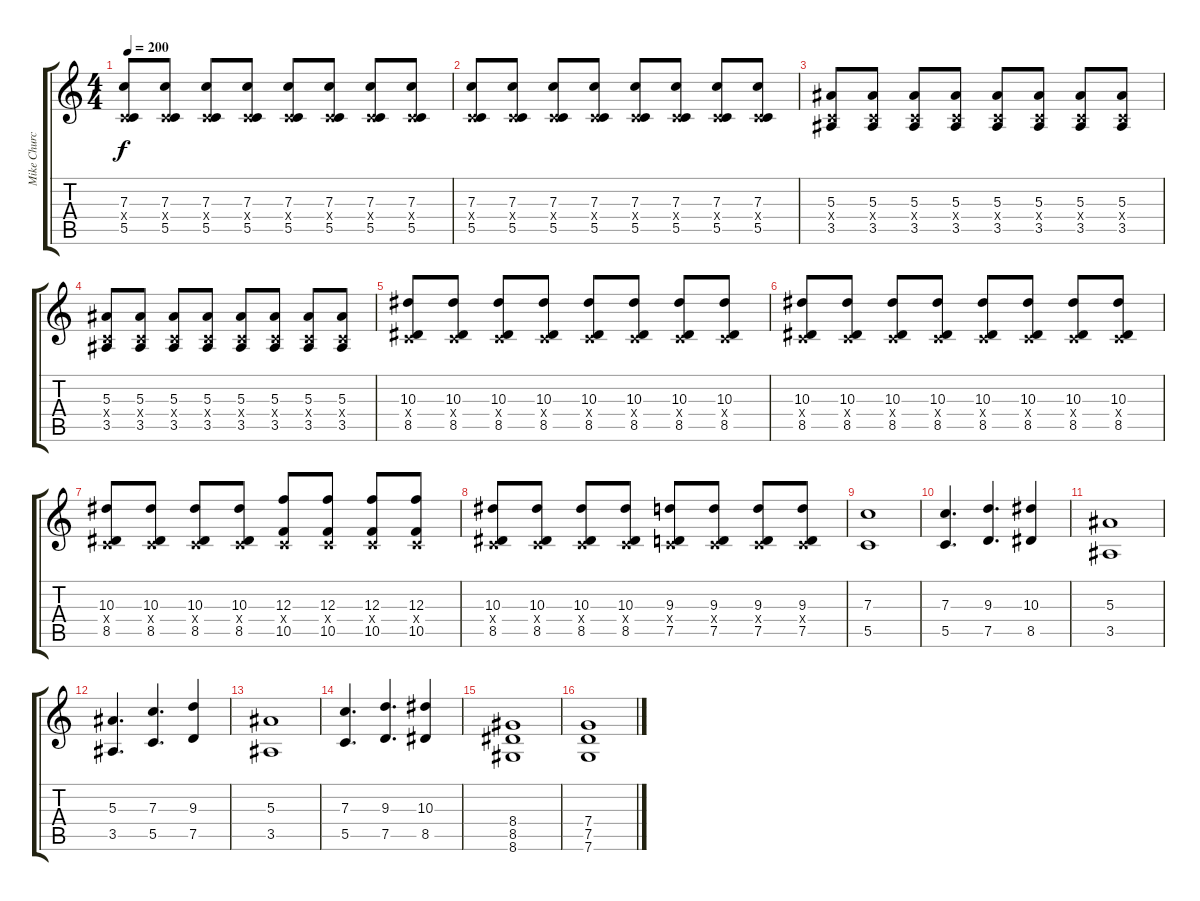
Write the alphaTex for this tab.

\track ("Mike Church" "Mike Churc") {instrument distortionguitar}
\staff {score tabs}
\tuning (D4 A4 F3 C3 G2 C2) {hide}
\ts (4 4)
\tempo 200
\clef g2
\ks c
(7.3 0.4{x} 5.5).8{dy f} (7.3 0.4{x} 5.5).8 (7.3 0.4{x} 5.5).8 (7.3 0.4{x} 5.5).8 (7.3 0.4{x} 5.5).8 (7.3 0.4{x} 5.5).8 (7.3 0.4{x} 5.5).8 (7.3 0.4{x} 5.5).8 |
(7.3 0.4{x} 5.5).8 (7.3 0.4{x} 5.5).8 (7.3 0.4{x} 5.5).8 (7.3 0.4{x} 5.5).8 (7.3 0.4{x} 5.5).8 (7.3 0.4{x} 5.5).8 (7.3 0.4{x} 5.5).8 (7.3 0.4{x} 5.5).8 |
(5.3 0.4{x} 3.5).8 (5.3 0.4{x} 3.5).8 (5.3 0.4{x} 3.5).8 (5.3 0.4{x} 3.5).8 (5.3 0.4{x} 3.5).8 (5.3 0.4{x} 3.5).8 (5.3 0.4{x} 3.5).8 (5.3 0.4{x} 3.5).8 |
(5.3 0.4{x} 3.5).8 (5.3 0.4{x} 3.5).8 (5.3 0.4{x} 3.5).8 (5.3 0.4{x} 3.5).8 (5.3 0.4{x} 3.5).8 (5.3 0.4{x} 3.5).8 (5.3 0.4{x} 3.5).8 (5.3 0.4{x} 3.5).8 |
(10.3 0.4{x} 8.5).8 (10.3 0.4{x} 8.5).8 (10.3 0.4{x} 8.5).8 (10.3 0.4{x} 8.5).8 (10.3 0.4{x} 8.5).8 (10.3 0.4{x} 8.5).8 (10.3 0.4{x} 8.5).8 (10.3 0.4{x} 8.5).8 |
(10.3 0.4{x} 8.5).8 (10.3 0.4{x} 8.5).8 (10.3 0.4{x} 8.5).8 (10.3 0.4{x} 8.5).8 (10.3 0.4{x} 8.5).8 (10.3 0.4{x} 8.5).8 (10.3 0.4{x} 8.5).8 (10.3 0.4{x} 8.5).8 |
(10.3 0.4{x} 8.5).8 (10.3 0.4{x} 8.5).8 (10.3 0.4{x} 8.5).8 (10.3 0.4{x} 8.5).8 (12.3 0.4{x} 10.5).8 (12.3 0.4{x} 10.5).8 (12.3 0.4{x} 10.5).8 (12.3 0.4{x} 10.5).8 |
(10.3 0.4{x} 8.5).8 (10.3 0.4{x} 8.5).8 (10.3 0.4{x} 8.5).8 (10.3 0.4{x} 8.5).8 (9.3 0.4{x} 7.5).8 (9.3 0.4{x} 7.5).8 (9.3 0.4{x} 7.5).8 (9.3 0.4{x} 7.5).8 |
(7.3 5.5).1 |
(7.3 5.5).4{d} (9.3 7.5).4{d} (10.3 8.5).4 |
(5.3 3.5).1 |
(5.3 3.5).4{d} (7.3 5.5).4{d} (9.3 7.5).4 |
(5.3 3.5).1 |
(7.3 5.5).4{d} (9.3 7.5).4{d} (10.3 8.5).4 |
(8.4 8.5 8.6).1 |
(7.4 7.5 7.6).1
